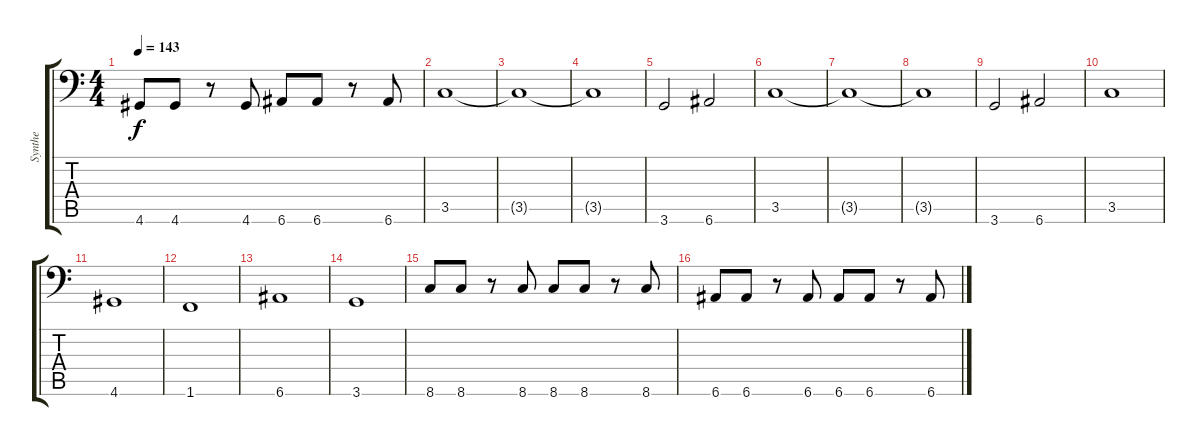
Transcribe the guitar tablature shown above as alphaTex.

\track ("Synthe" "Synthe") {instrument synthbass1}
\staff {score tabs}
\tuning (E3 B2 G2 D2 A1 E1) {hide}
\ts (4 4)
\tempo 143
\clef f4
\ks c
4.6.8{dy f} 4.6.8 r.8 4.6.8 6.6.8 6.6.8 r.8 6.6.8 |
3.5.1 |
3.5{t}.1 |
3.5{t}.1 |
3.6.2 6.6.2 |
3.5.1 |
3.5{t}.1 |
3.5{t}.1 |
3.6.2 6.6.2 |
3.5.1 |
4.6.1 |
1.6.1 |
6.6.1 |
3.6.1 |
8.6.8 8.6.8 r.8 8.6.8 8.6.8 8.6.8 r.8 8.6.8 |
6.6.8 6.6.8 r.8 6.6.8 6.6.8 6.6.8 r.8 6.6.8
